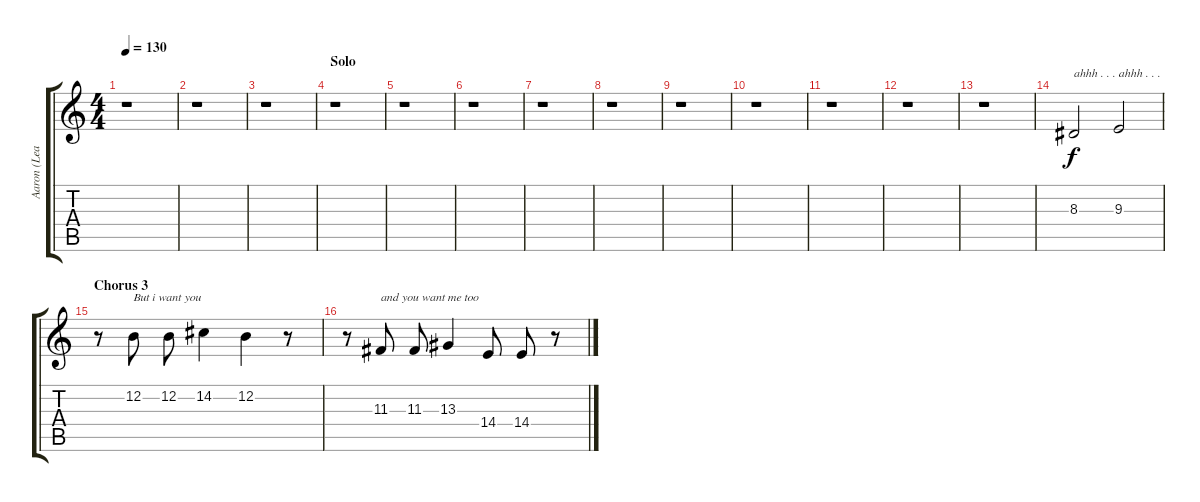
\track ("Aaron (Lead Vocals)" "Aaron (Lea") {instrument clarinet}
\staff {score tabs}
\tuning (E4 B3 G3 D3 A2 E2) {hide}
\ts (4 4)
\tempo 130
\clef g2
\ks c
r.1{dy f} |
r.1 |
r.1 |
\section ("" "Solo")
r.1 |
r.1 |
r.1 |
r.1 |
r.1 |
r.1 |
r.1 |
r.1 |
r.1 |
r.1 |
8.3.2{txt "ahhh . . . ahhh . . ."} 9.3.2 |
\section ("" "Chorus 3")
r.8 12.2.8{txt "But i want you"} 12.2.8 14.2.4 12.2.4 r.8 |
r.8 11.3.8{txt "and you want me too"} 11.3.8 13.3.4 14.4.8 14.4.8 r.8
